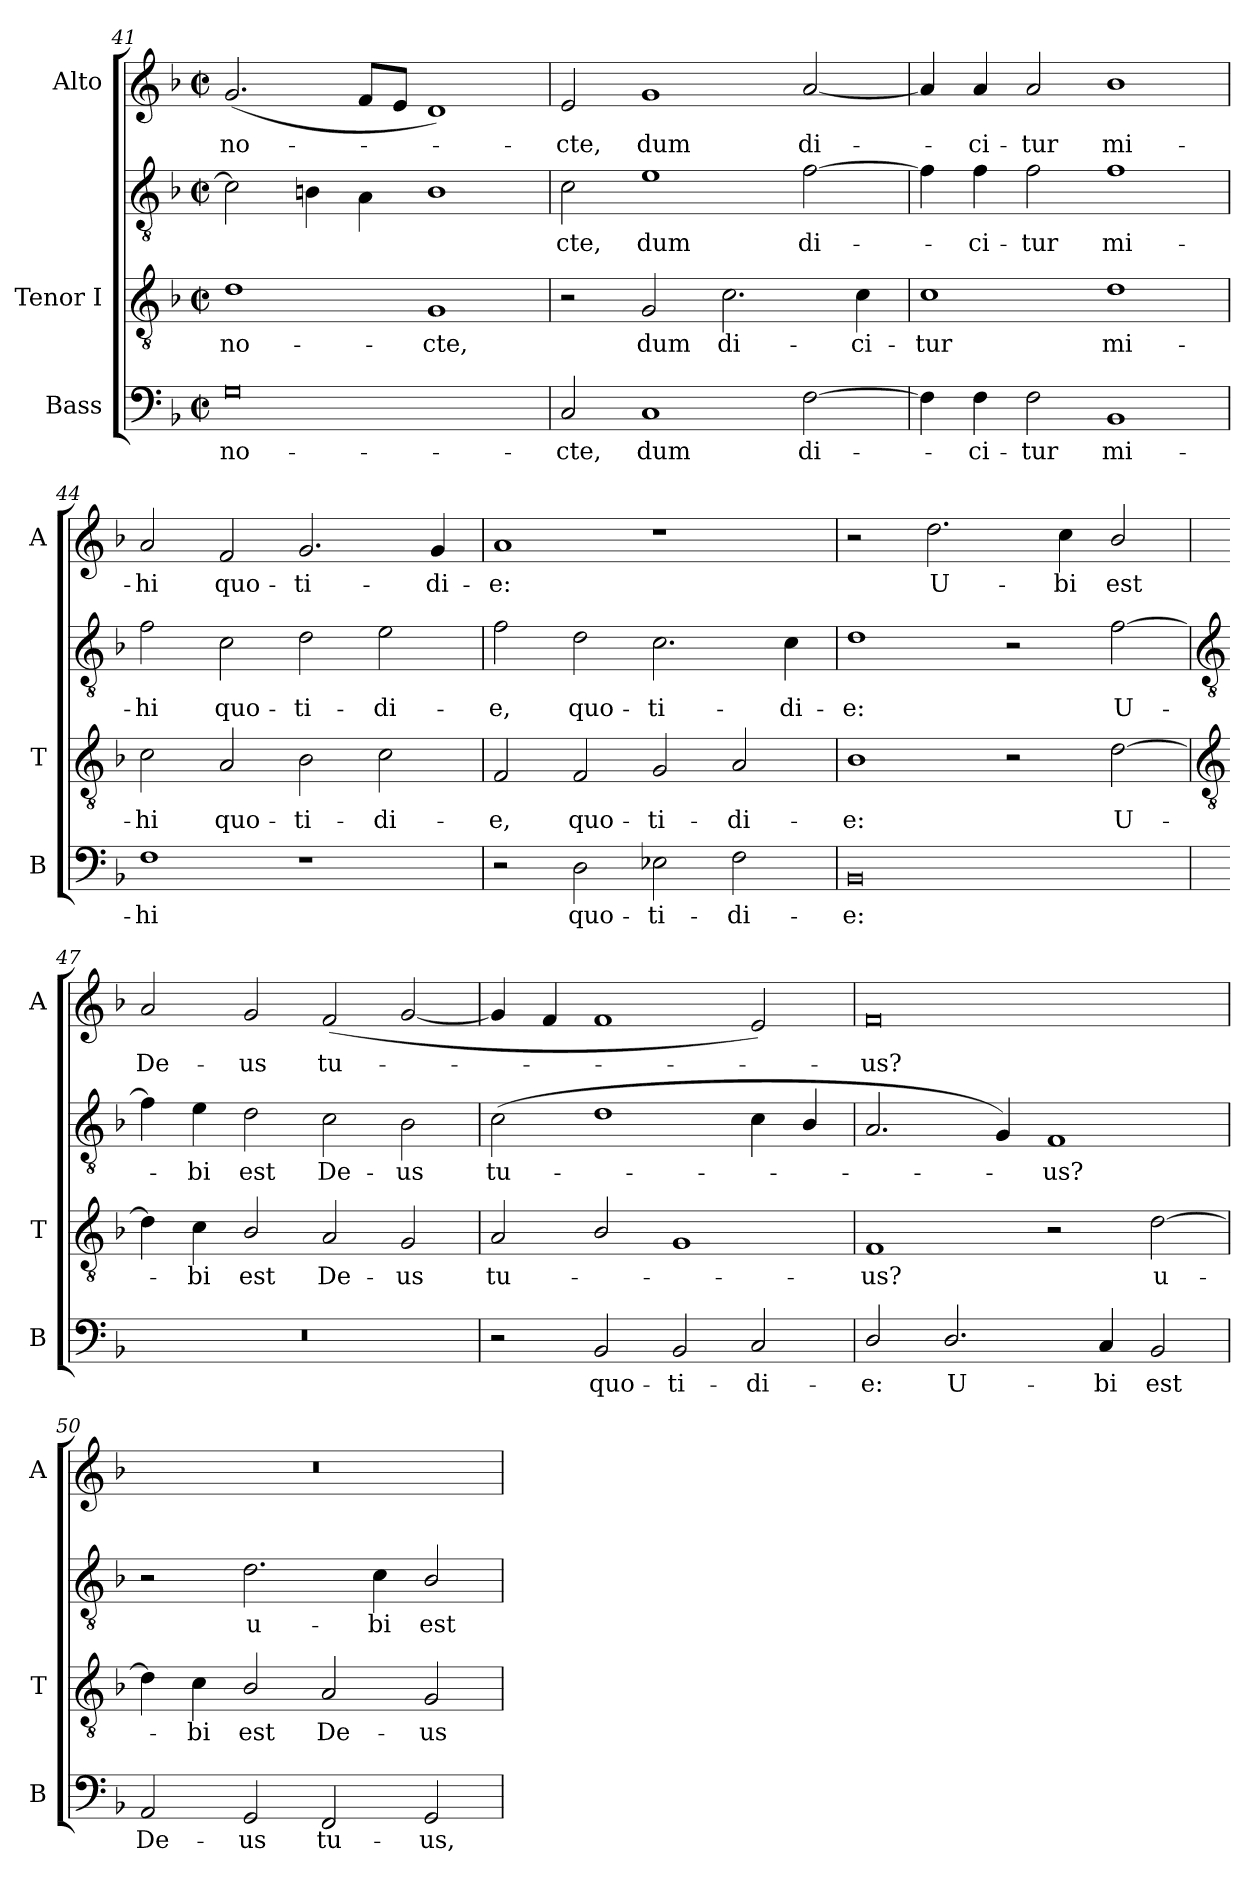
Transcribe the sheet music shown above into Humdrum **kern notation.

**kern	**text	**kern	**text	**kern	**text	**kern	**text
*part3	*part3	*part2	*part2	*part2	*part2	*part1	*part1
*staff4	*staff4	*staff3	*staff3	*staff2	*staff2	*staff1	*staff1
*I"Bass	*	*I"Tenor I	*	*	*	*I"Alto	*
*I'B	*	*I'T	*	*	*	*I'A	*
*clefF4	*	*clefGv2	*	*clefGv2	*	*clefG2	*
*k[b-]	*	*k[b-]	*	*k[b-]	*	*k[b-]	*
*F:	*	*F:	*	*F:	*	*F:	*
*M4/2	*	*M4/2	*	*M4/2	*	*M4/2	*
*met(c|)	*	*met(c|)	*	*met(c|)	*	*met(c|)	*
=41	=41	=41	=41	=41	=41	=41	=41
!	!LO:LY:b	!	!LO:LY:b	!	!	!	!LO:LY:b
0G	no-	1d	no-	2c]	.	(<2.g	no-
.	.	.	.	4Bn	.	.	.
.	.	.	.	4A\	.	8fL	.
.	.	.	.	.	.	8eJ	.
!	!	!	!LO:LY:b	!	!	!	!
.	.	1G	-cte,	1B	.	1d)	.
=42	=42	=42	=42	=42	=42	=42	=42
!	!LO:LY:b	!	!	!	!LO:LY:b	!	!LO:LY:b
2C	-cte,	2r	.	2c	cte,	2e	cte,
!	!LO:LY:b	!	!LO:LY:b	!	!LO:LY:b	!	!LO:LY:b
1C	dum	2G	dum	1e	dum	1g	dum
!	!	!	!LO:LY:b	!	!	!	!
.	.	2.c	di-	.	.	.	.
!	!LO:LY:b	!	!	!	!LO:LY:b	!	!LO:LY:b
[2F	di-	.	.	[2f	di-	[2a	di-
!	!	!	!LO:LY:b	!	!	!	!
.	.	4c	-ci-	.	.	.	.
=43	=43	=43	=43	=43	=43	=43	=43
!	!	!	!LO:LY:b	!	!	!	!
4F]	.	1c	-tur	4f]	.	4a]	.
!	!LO:LY:b	!	!	!	!LO:LY:b	!	!LO:LY:b
4F	ci-	.	.	4f	-ci-	4a	ci-
!	!LO:LY:b	!	!	!	!LO:LY:b	!	!LO:LY:b
2F	-tur	.	.	2f	-tur	2a	-tur
!	!LO:LY:b	!	!LO:LY:b	!	!LO:LY:b	!	!LO:LY:b
1BB-	mi-	1d	mi-	1f	mi-	1b-	mi-
=44	=44	=44	=44	=44	=44	=44	=44
!	!LO:LY:b	!	!LO:LY:b	!	!LO:LY:b	!	!LO:LY:b
1F	-hi	2c	-hi	2f	-hi	2a	-hi
!	!	!	!LO:LY:b	!	!LO:LY:b	!	!LO:LY:b
.	.	2A	quo-	2c	quo-	2f	quo-
!	!	!	!LO:LY:b	!	!LO:LY:b	!	!LO:LY:b
1r	.	2B-	-ti-	2d	-ti-	2.g	-ti-
!	!	!	!LO:LY:b	!	!LO:LY:b	!	!
.	.	2c	-di-	2e	-di-	.	.
!	!	!	!	!	!	!	!LO:LY:b
.	.	.	.	.	.	4g	-di-
=45	=45	=45	=45	=45	=45	=45	=45
!	!	!	!LO:LY:b	!	!LO:LY:b	!	!LO:LY:b
2r	.	2F	-e,	2f	-e,	1a	-e:
!	!LO:LY:b	!	!LO:LY:b	!	!LO:LY:b	!	!
2D	quo-	2F	quo-	2d	quo-	.	.
!	!LO:LY:b	!	!LO:LY:b	!	!LO:LY:b	!	!
2E-X	-ti-	2G	-ti-	2.c	-ti-	1r	.
!	!LO:LY:b	!	!LO:LY:b	!	!	!	!
2F	-di-	2A	-di-	.	.	.	.
!	!	!	!	!	!LO:LY:b	!	!
.	.	.	.	4c	-di-	.	.
=46	=46	=46	=46	=46	=46	=46	=46
!	!LO:LY:b	!	!LO:LY:b	!	!LO:LY:b	!	!
0BB-	-e:	1B-	e:	1d	-e:	2r	.
!	!	!	!	!	!	!	!LO:LY:b
.	.	.	.	.	.	2.dd	U-
.	.	2r	.	2r	.	.	.
!	!	!	!	!	!	!	!LO:LY:b
.	.	.	.	.	.	4cc	-bi
!	!	!	!LO:LY:b	!	!LO:LY:b	!	!LO:LY:b
.	.	[2d	U-	[2f	U-	2b-/	est
!!LO:LB:g=z
=47	=47	=47	=47	=47	=47	=47	=47
*	*	*clefGv2	*	*clefGv2	*	*	*
!	!	!	!	!	!	!	!LO:LY:b
0r	.	4d]	.	4f]	.	2a	De-
!	!	!	!LO:LY:b	!	!LO:LY:b	!	!
.	.	4c	bi	4e	bi	.	.
!	!	!	!LO:LY:b	!	!LO:LY:b	!	!LO:LY:b
.	.	2B-/	est	2d	est	2g	-us
!	!	!	!LO:LY:b	!	!LO:LY:b	!	!LO:LY:b
.	.	2A	De-	2c	De-	(<2f	tu-
!	!	!	!LO:LY:b	!	!LO:LY:b	!	!
.	.	2G	-us	2B-	-us	[2g	.
=48	=48	=48	=48	=48	=48	=48	=48
!	!	!	!LO:LY:b	!	!LO:LY:b	!	!
2r	.	2A	tu-	(<2c	tu-	4g]	.
.	.	.	.	.	.	4f	.
!	!LO:LY:b	!	!	!	!	!	!
2BB-	quo-	2B-/	.	1d	.	1f	.
!	!LO:LY:b	!	!	!	!	!	!
2BB-	-ti-	1G	.	.	.	.	.
!	!LO:LY:b	!	!	!	!	!	!
2C	-di-	.	.	4c	.	2e)	.
.	.	.	.	4B-/	.	.	.
=49	=49	=49	=49	=49	=49	=49	=49
!	!LO:LY:b	!	!LO:LY:b	!	!	!	!LO:LY:b
2D/	-e:	1F	us?	2.A	.	0f	us?
!	!LO:LY:b	!	!	!	!	!	!
2.D/	U-	.	.	.	.	.	.
.	.	.	.	4G)	.	.	.
!	!	!	!	!	!LO:LY:b	!	!
.	.	2r	.	1F	us?	.	.
!	!LO:LY:b	!	!	!	!	!	!
4C	-bi	.	.	.	.	.	.
!	!LO:LY:b	!	!LO:LY:b	!	!	!	!
2BB-	est	[2d	u-	.	.	.	.
=50	=50	=50	=50	=50	=50	=50	=50
!	!LO:LY:b	!	!	!	!	!	!
2AA	De-	4d]	.	2r	.	0r	.
!	!	!	!LO:LY:b	!	!	!	!
.	.	4c	bi	.	.	.	.
!	!LO:LY:b	!	!LO:LY:b	!	!LO:LY:b	!	!
2GG	-us	2B-/	est	2.d	u-	.	.
!	!LO:LY:b	!	!LO:LY:b	!	!	!	!
2FF	tu-	2A	De-	.	.	.	.
!	!	!	!	!	!LO:LY:b	!	!
.	.	.	.	4c	-bi	.	.
!	!LO:LY:b	!	!LO:LY:b	!	!LO:LY:b	!	!
2GG	-us,	2G	-us	2B-/	est	.	.
=	=	=	=	=	=	=	=
*-	*-	*-	*-	*-	*-	*-	*-
